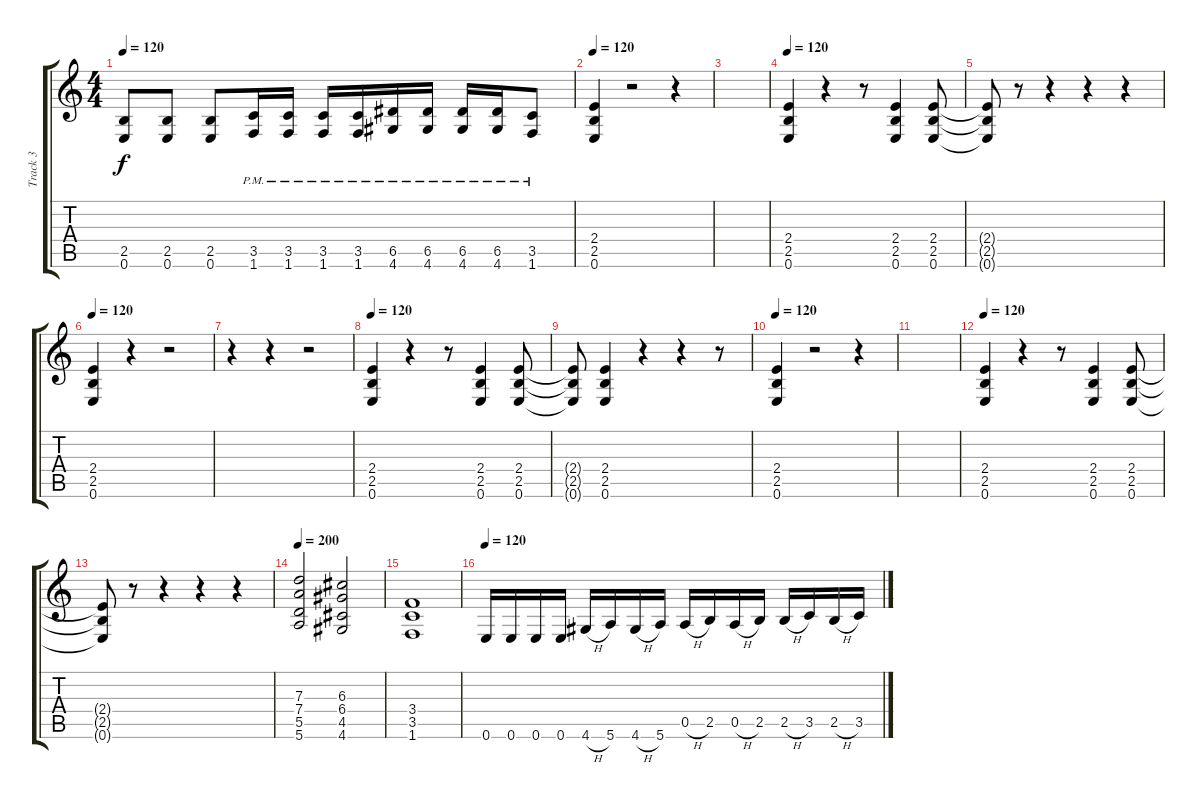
\track ("Track 3" "Track 3") {instrument overdrivenguitar}
\staff {score tabs}
\tuning (E4 B3 G3 D3 A2 E2) {hide}
\ts (4 4)
\tempo 120
\clef g2
\ks c
(2.5 0.6).8{dy f} (2.5 0.6).8 (2.5 0.6).8 (3.5{pm} 1.6).16 (3.5{pm} 1.6).16 (3.5{pm} 1.6).16 (3.5{pm} 1.6).16 (6.5{pm} 4.6).16 (6.5{pm} 4.6).16 (6.5{pm} 4.6).16 (6.5{pm} 4.6).16 (3.5{pm} 1.6).8 |
\tempo 120
(2.4 2.5 0.6).4 r.2 r.4 |
|
\tempo 120
(2.4 2.5 0.6).4 r.4 r.8 (2.4 2.5 0.6).4 (2.4 2.5 0.6).8 |
(2.4{t} 2.5{t} 0.6{t}).8 r.8 r.4 r.4 r.4 |
\tempo 120
(2.4 2.5 0.6).4 r.4 r.2 |
r.4 r.4 r.2 |
\tempo 120
(2.4 2.5 0.6).4 r.4 r.8 (2.4 2.5 0.6).4 (2.4 2.5 0.6).8 |
(2.4{t} 2.5{t} 0.6{t}).8 (2.4 2.5 0.6).4 r.4 r.4 r.8 |
\tempo 120
(2.4 2.5 0.6).4 r.2 r.4 |
|
\tempo 120
(2.4 2.5 0.6).4 r.4 r.8 (2.4 2.5 0.6).4 (2.4 2.5 0.6).8 |
(2.4{t} 2.5{t} 0.6{t}).8 r.8 r.4 r.4 r.4 |
\tempo 200
(7.3 7.4 5.5 5.6).2 (6.3 6.4 4.5 4.6).2 |
(3.4 3.5 1.6).1 |
\tempo 120
0.6.16{instrument distortionguitar} 0.6.16 0.6.16 0.6.16 4.6{h}.16 5.6.16 4.6{h}.16 5.6.16 0.5{h}.16 2.5.16 0.5{h}.16 2.5.16 2.5{h}.16 3.5.16 2.5{h}.16 3.5.16
